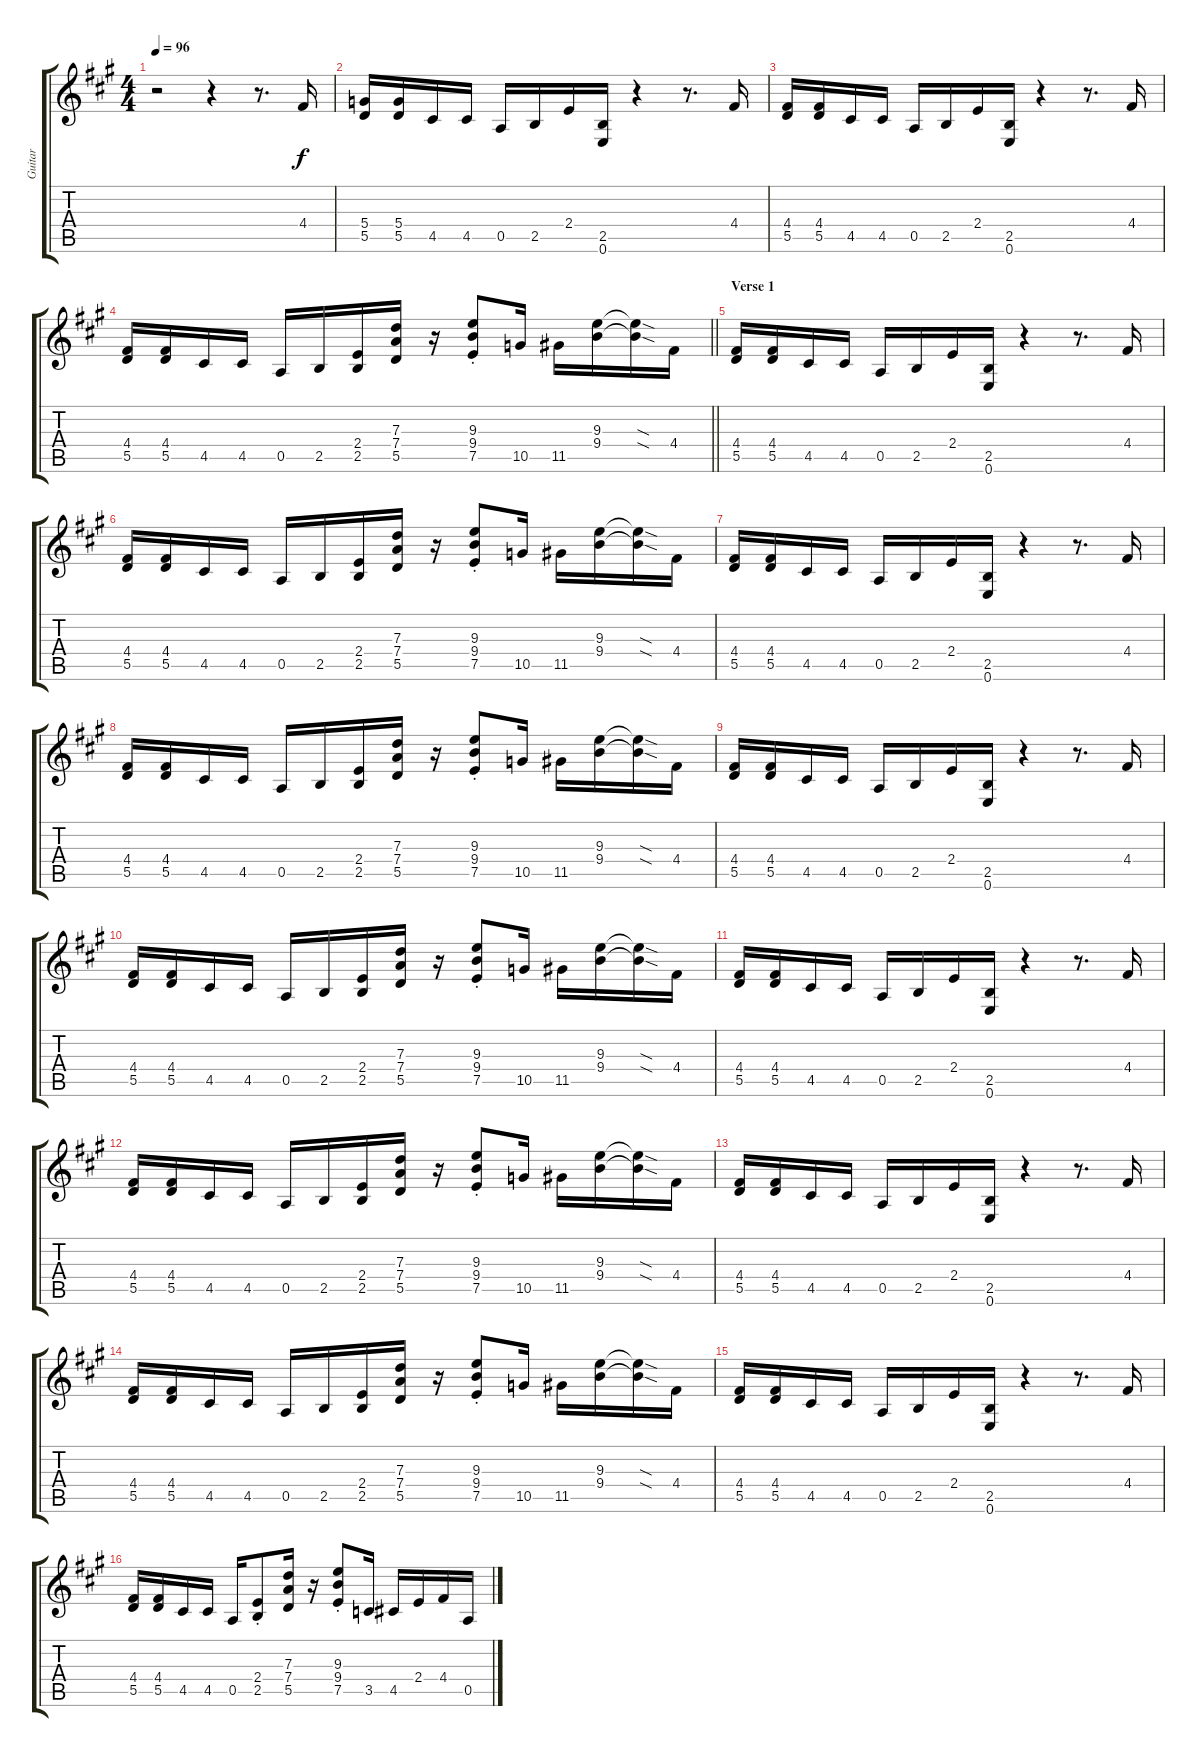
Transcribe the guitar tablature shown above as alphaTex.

\track ("Guitar" "Guitar") {instrument overdrivenguitar}
\staff {score tabs}
\tuning (E4 B3 G3 D3 A2 E2) {hide}
\ts (4 4)
\tempo 96
\clef g2
\ks a
r.2{dy f instrument overdrivenguitar} r.4 r.8{d} 4.4.16 |
(5.4 5.5).16 (5.4 5.5).16 4.5.16 4.5.16 0.5.16 2.5.16 2.4.16 (2.5 0.6).16 r.4 r.8{d} 4.4.16 |
(4.4 5.5).16 (4.4 5.5).16 4.5.16 4.5.16 0.5.16 2.5.16 2.4.16 (2.5 0.6).16 r.4 r.8{d} 4.4.16 |
\barLineRight lightlight
(4.4 5.5).16 (4.4 5.5).16 4.5.16 4.5.16 0.5.16 2.5.16 (2.4 2.5).16 (7.3 7.4 5.5).16 r.16 (9.3{st} 9.4{st} 7.5{st}).8 10.5.16 11.5.16 (9.3 9.4).16 (9.3{sod t} 9.4{sod t}).16 4.4.16 |
\section ("" "Verse 1")
(4.4 5.5).16 (4.4 5.5).16 4.5.16 4.5.16 0.5.16 2.5.16 2.4.16 (2.5 0.6).16 r.4 r.8{d} 4.4.16 |
(4.4 5.5).16 (4.4 5.5).16 4.5.16 4.5.16 0.5.16 2.5.16 (2.4 2.5).16 (7.3 7.4 5.5).16 r.16 (9.3{st} 9.4{st} 7.5{st}).8 10.5.16 11.5.16 (9.3 9.4).16 (9.3{sod t} 9.4{sod t}).16 4.4.16 |
(4.4 5.5).16 (4.4 5.5).16 4.5.16 4.5.16 0.5.16 2.5.16 2.4.16 (2.5 0.6).16 r.4 r.8{d} 4.4.16 |
(4.4 5.5).16 (4.4 5.5).16 4.5.16 4.5.16 0.5.16 2.5.16 (2.4 2.5).16 (7.3 7.4 5.5).16 r.16 (9.3{st} 9.4{st} 7.5{st}).8 10.5.16 11.5.16 (9.3 9.4).16 (9.3{sod t} 9.4{sod t}).16 4.4.16 |
(4.4 5.5).16 (4.4 5.5).16 4.5.16 4.5.16 0.5.16 2.5.16 2.4.16 (2.5 0.6).16 r.4 r.8{d} 4.4.16 |
(4.4 5.5).16 (4.4 5.5).16 4.5.16 4.5.16 0.5.16 2.5.16 (2.4 2.5).16 (7.3 7.4 5.5).16 r.16 (9.3{st} 9.4{st} 7.5{st}).8 10.5.16 11.5.16 (9.3 9.4).16 (9.3{sod t} 9.4{sod t}).16 4.4.16 |
(4.4 5.5).16 (4.4 5.5).16 4.5.16 4.5.16 0.5.16 2.5.16 2.4.16 (2.5 0.6).16 r.4 r.8{d} 4.4.16 |
(4.4 5.5).16 (4.4 5.5).16 4.5.16 4.5.16 0.5.16 2.5.16 (2.4 2.5).16 (7.3 7.4 5.5).16 r.16 (9.3{st} 9.4{st} 7.5{st}).8 10.5.16 11.5.16 (9.3 9.4).16 (9.3{sod t} 9.4{sod t}).16 4.4.16 |
(4.4 5.5).16 (4.4 5.5).16 4.5.16 4.5.16 0.5.16 2.5.16 2.4.16 (2.5 0.6).16 r.4 r.8{d} 4.4.16 |
(4.4 5.5).16 (4.4 5.5).16 4.5.16 4.5.16 0.5.16 2.5.16 (2.4 2.5).16 (7.3 7.4 5.5).16 r.16 (9.3{st} 9.4{st} 7.5{st}).8 10.5.16 11.5.16 (9.3 9.4).16 (9.3{sod t} 9.4{sod t}).16 4.4.16 |
(4.4 5.5).16 (4.4 5.5).16 4.5.16 4.5.16 0.5.16 2.5.16 2.4.16 (2.5 0.6).16 r.4 r.8{d} 4.4.16 |
(4.4 5.5).16 (4.4 5.5).16 4.5.16 4.5.16 0.5.16 (2.4{st} 2.5{st}).8 (7.3 7.4 5.5).16 r.16 (9.3{st} 9.4{st} 7.5{st}).8 3.5.16 4.5.16 2.4.16 4.4.16 0.5.16
